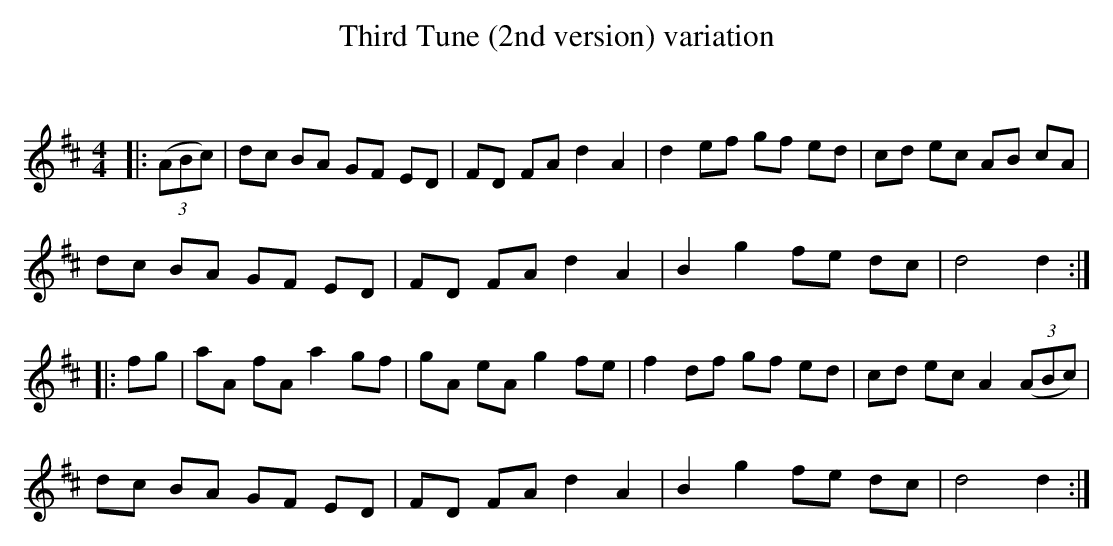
X:1
T: Third Tune (2nd version) variation
C:
Q: 232
K:D
M:4/4
L:1/8
|:((3ABc) |dc BA GF ED|FD FA d2 A2|d2 ef gf ed|cd ec AB cA|
dc BA GF ED|FD FA d2 A2|B2 g2 fe dc|d4 d2:|
|:fg|aA fA a2 gf|gA eA g2 fe|f2 df gf ed|cd ec A2 ((3ABc) |
dc BA GF ED|FD FA d2 A2|B2 g2 fe dc|d4 d2:|
